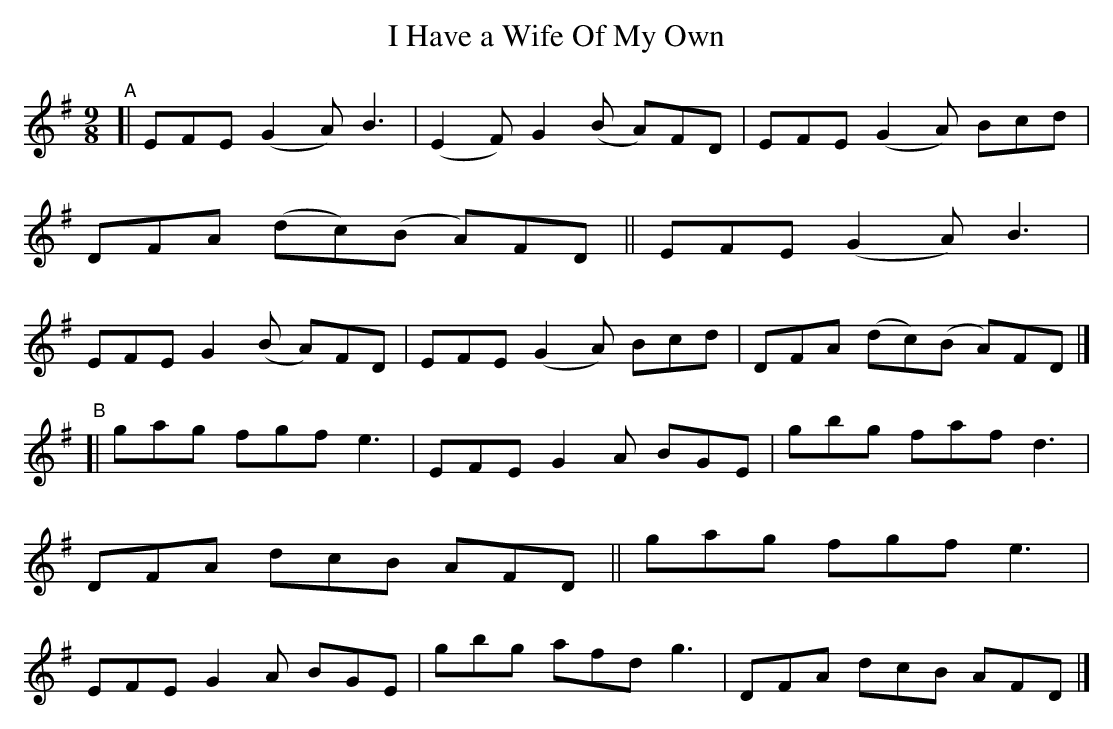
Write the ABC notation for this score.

X:1
T: I Have a Wife Of My Own
M: 9/8
L: 1/8
K: Em
"^A"\
[| EFE (G2A) B3 | (E2F) G2(B A)FD | EFE (G2A) Bcd | DFA (dc)(B A)FD \
|| EFE (G2A) B3 |  EFE  G2(B A)FD | EFE (G2A) Bcd | DFA (dc)(B A)FD |]
"^B"\
[| gag fgf e3 | EFE G2A BGE | gbg faf d3 | DFA dcB AFD \
|| gag fgf e3 | EFE G2A BGE | gbg afd g3 | DFA dcB AFD |]
